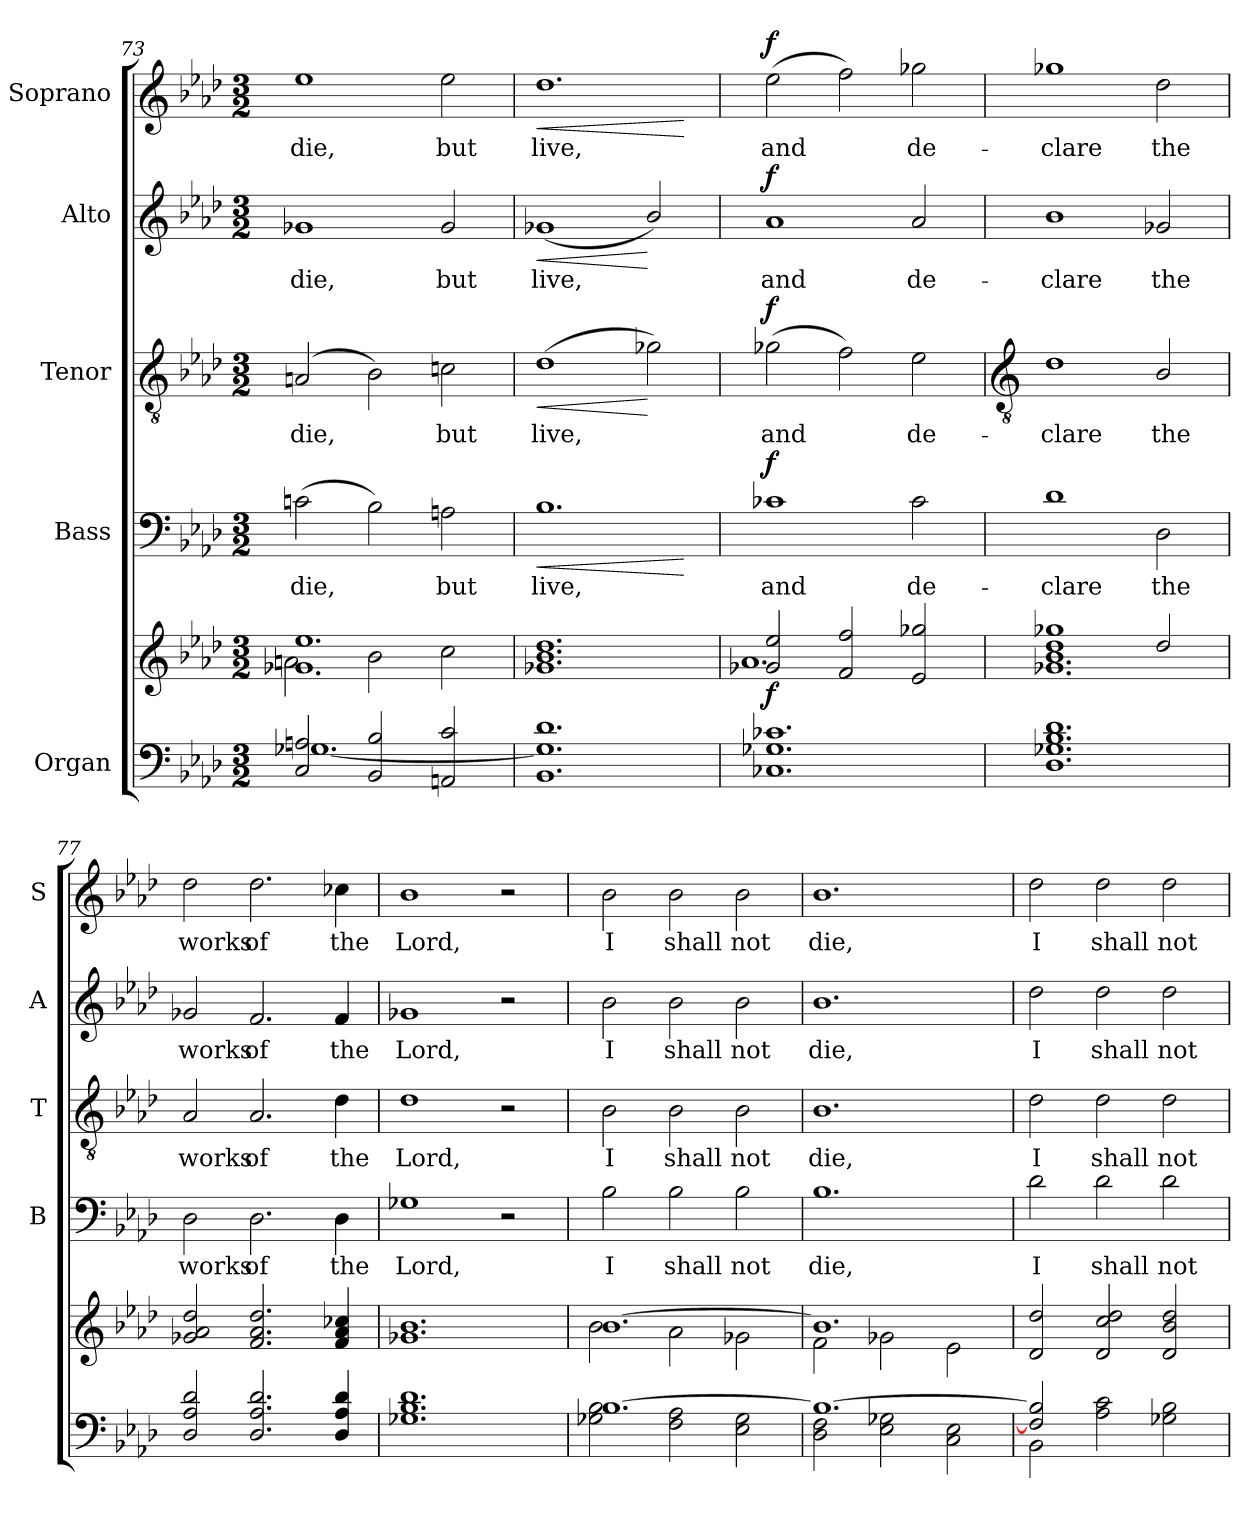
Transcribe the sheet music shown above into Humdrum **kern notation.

**kern	**kern	**dynam	**kern	**text	**dynam	**kern	**text	**dynam	**kern	**text	**dynam	**kern	**text	**dynam
*part5	*part5	*part5	*part4	*part4	*part4	*part3	*part3	*part3	*part2	*part2	*part2	*part1	*part1	*part1
*staff6	*staff5	*staff5/6	*staff4	*staff4	*staff4	*staff3	*staff3	*staff3	*staff2	*staff2	*staff2	*staff1	*staff1	*staff1
*I"Organ	*	*	*I"Bass	*	*	*I"Tenor	*	*	*I"Alto	*	*	*I"Soprano	*	*
*	*	*	*I'B	*	*	*I'T	*	*	*I'A	*	*	*I'S	*	*
*clefF4	*clefG2	*	*clefF4	*	*	*clefGv2	*	*	*clefG2	*	*	*clefG2	*	*
*k[b-e-a-d-]	*k[b-e-a-d-]	*	*k[b-e-a-d-]	*	*	*k[b-e-a-d-]	*	*	*k[b-e-a-d-]	*	*	*k[b-e-a-d-]	*	*
*A-:	*A-:	*	*A-:	*	*	*A-:	*	*	*A-:	*	*	*A-:	*	*
*M3/2	*M3/2	*	*M3/2	*	*	*M3/2	*	*	*M3/2	*	*	*M3/2	*	*
=73	=73	=73	=73	=73	=73	=73	=73	=73	=73	=73	=73	=73	=73	=73
*^	*^	*	*	*	*	*	*	*	*	*	*	*	*	*
!	!	!	!	!	!	!LO:LY:b	!	!	!LO:LY:b	!	!	!LO:LY:b	!	!	!LO:LY:b	!
2C 2An	[1.G-X\	1.g-X 1.ee-	2an\	.	(>2cn	die,	.	(<2An	die,	.	1g-X	die,	.	1ee-	die,	.
2BB- 2B-	.	.	2b-\	.	2B-)	.	.	2B-)	.	.	.	.	.	.	.	.
!	!	!	!	!	!	!LO:LY:b	!	!	!LO:LY:b	!	!	!LO:LY:b	!	!	!LO:LY:b	!
2AAn 2c	.	.	2cc\	.	2An	but	.	2cn	but	.	2g-	but	.	2ee-	but	.
=74	=74	=74	=74	=74	=74	=74	=74	=74	=74	=74	=74	=74	=74	=74	=74	=74
!	!	!	!LO:N:vis=1	!LO:HP:b	!	!LO:LY:b	!LO:HP:b	!	!LO:LY:b	!LO:HP:b	!	!LO:LY:b	!LO:HP:b	!	!LO:LY:b	!LO:HP:b
1.BB- 1.d-	1.G-\]	1.g-X 1.b- 1.dd-	1.ryy	<	1.B-	live,	<	(>1d-	live,	<	(<1g-X	live,	<	1.dd-	live,	<
.	.	.	.	.	.	.	.	2g-X)	.	[	2b-/)	.	[	.	.	.
*v	*v	*	*	*	*	*	*	*	*	*	*	*	*	*	*	*
*	*v	*v	*	*	*	*	*	*	*	*	*	*	*	*	*
.	.	[	.	.	[	.	.	.	.	.	.	.	.	[
=75	=75	=75	=75	=75	=75	=75	=75	=75	=75	=75	=75	=75	=75	=75
*^	*	*	*	*	*	*	*	*	*	*	*	*	*	*
!	!LO:N:vis=1	!	!LO:DY:b	!	!LO:LY:b	!LO:DY:b	!	!LO:LY:b	!LO:DY:b	!	!LO:LY:b	!LO:DY:b	!	!LO:LY:b	!LO:DY:b
*	*	*^	*	*	*	*	*	*	*	*	*	*	*	*	*
1.C-X 1.G-X 1.c-X	1.ryy	2g-X 2ee-	1.a-\	f	1c-X	and	f	(>2g-X	and	f	1a-	and	f	(>2ee-	and	f
.	.	2f 2ff	.	.	.	.	.	2f)	.	.	.	.	.	2ff)	.	.
!	!	!	!	!	!	!LO:LY:b	!	!	!LO:LY:b	!	!	!LO:LY:b	!	!	!LO:LY:b	!
.	.	2e- 2gg-X	.	.	2c-	de-	.	2e-	de-	.	2a-	de-	.	2gg-X	de-	.
!!LO:LB:g=z
=76	=76	=76	=76	=76	=76	=76	=76	=76	=76	=76	=76	=76	=76	=76	=76	=76
*	*	*	*	*	*	*	*	*clefGv2	*	*	*	*	*	*	*	*
!	!LO:N:vis=1	!	!	!	!	!LO:LY:b	!	!	!LO:LY:b	!	!	!LO:LY:b	!	!	!LO:LY:b	!
1.D- 1.G-X 1.B- 1.d-	1.ryy	1dd- 1gg-X	1.g-X\ 1.b-\	.	1d-	-clare	.	1d-	-clare	.	1b-	-clare	.	1gg-X	-clare	.
!	!	!	!	!	!	!LO:LY:b	!	!	!LO:LY:b	!	!	!LO:LY:b	!	!	!LO:LY:b	!
.	.	2dd-	.	.	2D-	the	.	2B-/	the	.	2g-X	the	.	2dd-	the	.
=77	=77	=77	=77	=77	=77	=77	=77	=77	=77	=77	=77	=77	=77	=77	=77	=77
!	!LO:N:vis=1	!	!LO:N:vis=1	!	!	!LO:LY:b	!	!	!LO:LY:b	!	!	!LO:LY:b	!	!	!LO:LY:b	!
2D- 2A- 2d-	1.ryy	2g-X 2a- 2dd-	1.ryy	.	2D-	works	.	2A-	works	.	2g-X	works	.	2dd-	works	.
!	!	!	!	!	!	!LO:LY:b	!	!	!LO:LY:b	!	!	!LO:LY:b	!	!	!LO:LY:b	!
2.D- 2.A- 2.d-	.	2.f 2.a- 2.dd-	.	.	2.D-	of	.	2.A-	of	.	2.f	of	.	2.dd-	of	.
!	!	!	!	!	!	!LO:LY:b	!	!	!LO:LY:b	!	!	!LO:LY:b	!	!	!LO:LY:b	!
4D- 4A- 4d-	.	4f 4a- 4cc-X	.	.	4D-	the	.	4d-	the	.	4f	the	.	4cc-X	the	.
=78	=78	=78	=78	=78	=78	=78	=78	=78	=78	=78	=78	=78	=78	=78	=78	=78
!	!LO:N:vis=1	!	!LO:N:vis=1	!	!	!LO:LY:b	!	!	!LO:LY:b	!	!	!LO:LY:b	!	!	!LO:LY:b	!
1.G-X 1.B- 1.d-	1.ryy	1.g-X 1.b-	1.ryy	.	1G-X	Lord,	.	1d-	Lord,	.	1g-X	Lord,	.	1b-	Lord,	.
.	.	.	.	.	2r	.	.	2r	.	.	2r	.	.	2r	.	.
=79	=79	=79	=79	=79	=79	=79	=79	=79	=79	=79	=79	=79	=79	=79	=79	=79
!	!	!	!	!	!	!LO:LY:b	!	!	!LO:LY:b	!	!	!LO:LY:b	!	!	!LO:LY:b	!
[1.B-	2G-X\ 2B-\	[1.b-	2b-\	.	2B-	I	.	2B-	I	.	2b-	I	.	2b-	I	.
!	!	!	!	!	!	!LO:LY:b	!	!	!LO:LY:b	!	!	!LO:LY:b	!	!	!LO:LY:b	!
.	2F\ 2A-\	.	2a-\	.	2B-	shall	.	2B-	shall	.	2b-	shall	.	2b-	shall	.
!	!	!	!	!	!	!LO:LY:b	!	!	!LO:LY:b	!	!	!LO:LY:b	!	!	!LO:LY:b	!
.	2E-\ 2G-\	.	2g-X\	.	2B-	not	.	2B-	not	.	2b-	not	.	2b-	not	.
=80	=80	=80	=80	=80	=80	=80	=80	=80	=80	=80	=80	=80	=80	=80	=80	=80
!	!	!	!	!	!	!LO:LY:b	!	!	!LO:LY:b	!	!	!LO:LY:b	!	!	!LO:LY:b	!
1.B-_	2D-\ 2F\	1.b-]	2f\	.	1.B-	die,	.	1.B-	die,	.	1.b-	die,	.	1.b-	die,	.
.	2E-\ 2G-X\	.	2g-X\	.	.	.	.	.	.	.	.	.	.	.	.	.
.	2C\ 2E-\	.	2e-\	.	.	.	.	.	.	.	.	.	.	.	.	.
=81	=81	=81	=81	=81	=81	=81	=81	=81	=81	=81	=81	=81	=81	=81	=81	=81
!	!	!	!LO:N:vis=1	!	!	!LO:LY:b	!	!	!LO:LY:b	!	!	!LO:LY:b	!	!	!LO:LY:b	!
2F/] 2B-/]	2BB-\	2d- 2dd-	1.ryy	.	2d-	I	.	2d-	I	.	2dd-	I	.	2dd-	I	.
!	!	!	!	!	!	!LO:LY:b	!	!	!LO:LY:b	!	!	!LO:LY:b	!	!	!LO:LY:b	!
2A- 2c	1ryy	2d- 2cc 2dd-	.	.	2d-	shall	.	2d-	shall	.	2dd-	shall	.	2dd-	shall	.
!	!	!	!	!	!	!LO:LY:b	!	!	!LO:LY:b	!	!	!LO:LY:b	!	!	!LO:LY:b	!
2G-X 2B-	.	2d- 2b- 2dd-	.	.	2d-	not	.	2d-	not	.	2dd-	not	.	2dd-	not	.
*v	*v	*	*	*	*	*	*	*	*	*	*	*	*	*	*	*
*	*v	*v	*	*	*	*	*	*	*	*	*	*	*	*	*
=	=	=	=	=	=	=	=	=	=	=	=	=	=	=
*-	*-	*-	*-	*-	*-	*-	*-	*-	*-	*-	*-	*-	*-	*-
